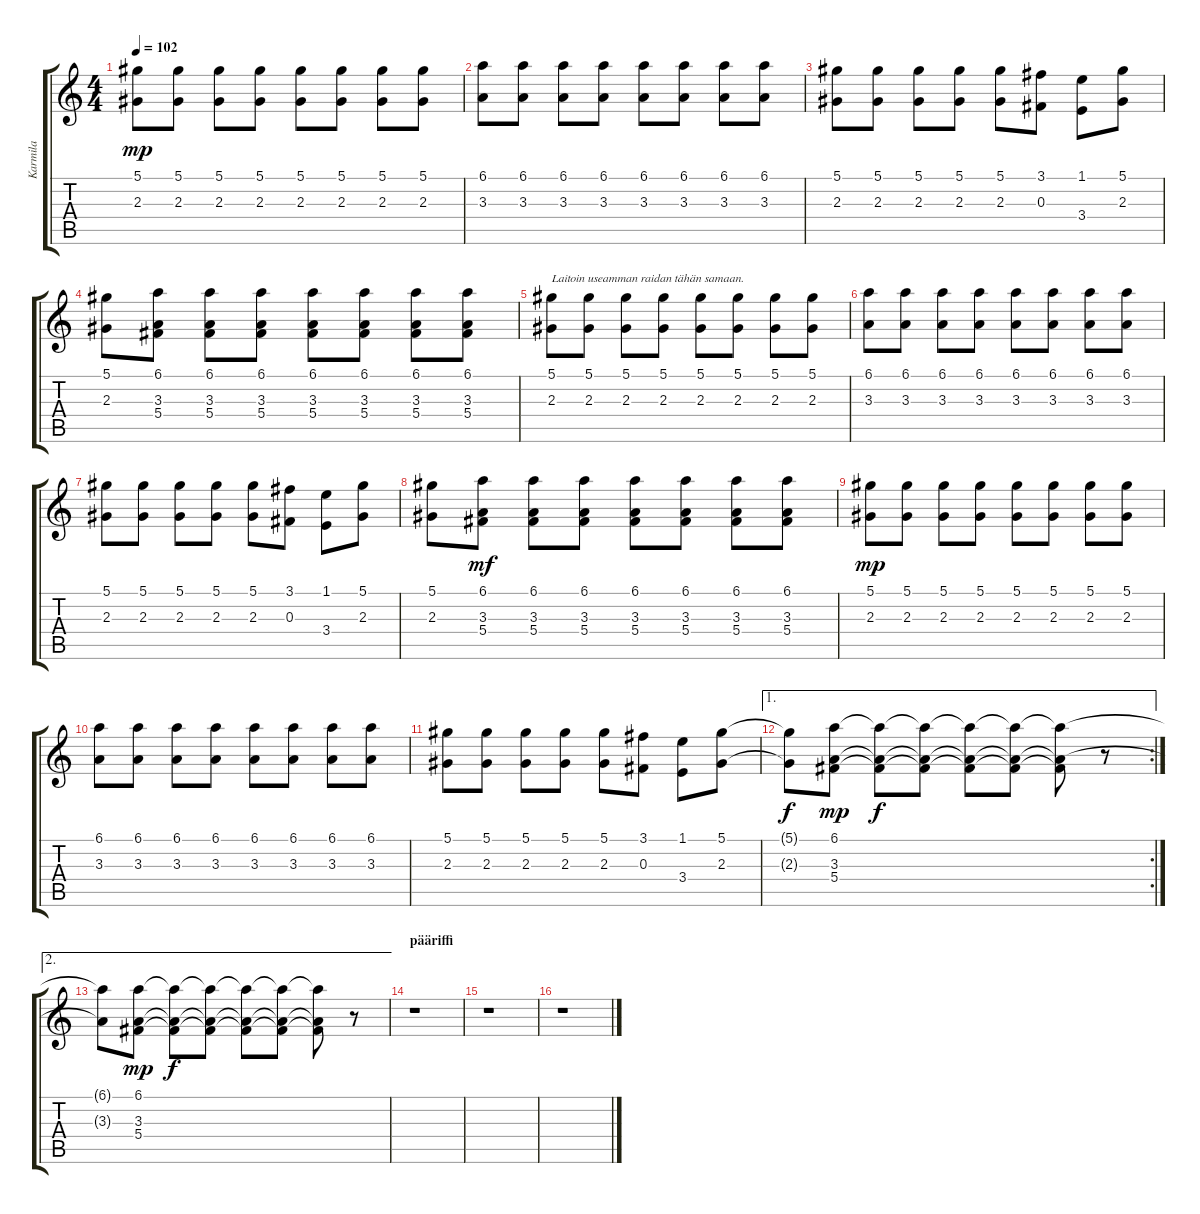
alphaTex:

\track ("Karmila" "Karmila") {instrument distortionguitar}
\staff {score tabs}
\tuning (Eb4 Bb3 Gb3 Db3 Ab2 Db2) {hide}
\ts (4 4)
\tempo 102
\clef g2
\ks c
(5.1 2.3).8{dy mp} (5.1 2.3).8 (5.1 2.3).8 (5.1 2.3).8 (5.1 2.3).8 (5.1 2.3).8 (5.1 2.3).8 (5.1 2.3).8 |
(6.1 3.3).8 (6.1 3.3).8 (6.1 3.3).8 (6.1 3.3).8 (6.1 3.3).8 (6.1 3.3).8 (6.1 3.3).8 (6.1 3.3).8 |
(5.1 2.3).8 (5.1 2.3).8 (5.1 2.3).8 (5.1 2.3).8 (5.1 2.3).8 (3.1 0.3).8 (1.1 3.4).8 (5.1 2.3).8 |
(5.1 2.3).8 (6.1 3.3 5.4).8 (6.1 3.3 5.4).8 (6.1 3.3 5.4).8 (6.1 3.3 5.4).8 (6.1 3.3 5.4).8 (6.1 3.3 5.4).8 (6.1 3.3 5.4).8 |
(5.1 2.3).8{txt "Laitoin useamman raidan tähän samaan."} (5.1 2.3).8 (5.1 2.3).8 (5.1 2.3).8 (5.1 2.3).8 (5.1 2.3).8 (5.1 2.3).8 (5.1 2.3).8 |
(6.1 3.3).8 (6.1 3.3).8 (6.1 3.3).8 (6.1 3.3).8 (6.1 3.3).8 (6.1 3.3).8 (6.1 3.3).8 (6.1 3.3).8 |
(5.1 2.3).8 (5.1 2.3).8 (5.1 2.3).8 (5.1 2.3).8 (5.1 2.3).8 (3.1 0.3).8 (1.1 3.4).8 (5.1 2.3).8 |
(5.1 2.3).8 (6.1 3.3 5.4).8{dy mf} (6.1 3.3 5.4).8 (6.1 3.3 5.4).8 (6.1 3.3 5.4).8 (6.1 3.3 5.4).8 (6.1 3.3 5.4).8 (6.1 3.3 5.4).8 |
(5.1 2.3).8{dy mp} (5.1 2.3).8 (5.1 2.3).8 (5.1 2.3).8 (5.1 2.3).8 (5.1 2.3).8 (5.1 2.3).8 (5.1 2.3).8 |
(6.1 3.3).8 (6.1 3.3).8 (6.1 3.3).8 (6.1 3.3).8 (6.1 3.3).8 (6.1 3.3).8 (6.1 3.3).8 (6.1 3.3).8 |
(5.1 2.3).8 (5.1 2.3).8 (5.1 2.3).8 (5.1 2.3).8 (5.1 2.3).8 (3.1 0.3).8 (1.1 3.4).8 (5.1 2.3).8 |
\ae 1
\rc 2
(5.1{t} 2.3{t}).8{dy f} (6.1 3.3 5.4).8{dy mp} (6.1{t} 3.3{t} 5.4{t}).8{dy f} (6.1{t} 3.3{t} 5.4{t}).8 (6.1{t} 3.3{t} 5.4{t}).8 (6.1{t} 3.3{t} 5.4{t}).8 (6.1{t} 3.3{t} 5.4{t}).8 r.8 |
\ae 2
(6.1{t} 3.3{t}).8 (6.1 3.3 5.4).8{dy mp} (6.1{t} 3.3{t} 5.4{t}).8{dy f} (6.1{t} 3.3{t} 5.4{t}).8 (6.1{t} 3.3{t} 5.4{t}).8 (6.1{t} 3.3{t} 5.4{t}).8 (6.1{t} 3.3{t} 5.4{t}).8 r.8 |
\section ("" "pääriffi")
r.1 |
r.1 |
r.1
